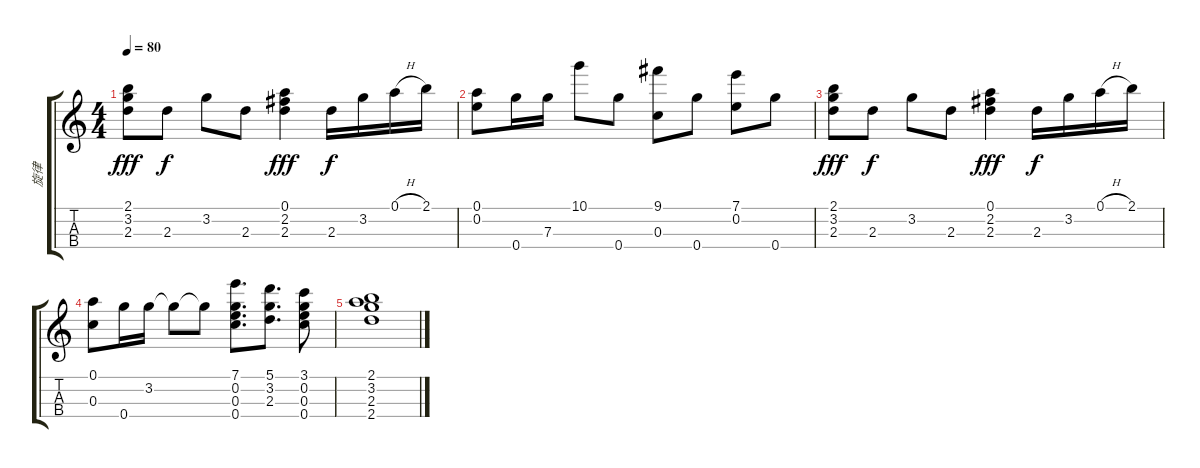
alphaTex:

\track ("旋律" "旋律") {instrument acousticguitarnylon}
\staff {score tabs}
\tuning (A4 E4 C4 G4) {hide}
\ts (4 4)
\tempo 80
\clef g2
\ks c
(2.1 3.2 2.3).8{dy fff} 2.3.8{dy f} 3.2.8 2.3.8 (0.1 2.2 2.3).4{dy fff} 2.3.16{dy f} 3.2.16 0.1{h}.16 2.1.16 |
(0.1 0.2).8 0.4.16 7.3.16 10.1.8 0.4.8 (9.1 0.3).8 0.4.8 (7.1 0.2).8 0.4.8 |
(2.1 3.2 2.3).8{dy fff} 2.3.8{dy f} 3.2.8 2.3.8 (0.1 2.2 2.3).4{dy fff} 2.3.16{dy f} 3.2.16 0.1{h}.16 2.1.16 |
(0.1 0.3).8 0.4.16 3.2.16 3.2{t}.8 3.2{t}.8 (7.1 0.2 0.3 0.4).8{d} (5.1 3.2 2.3).8{d} (3.1 0.2 0.3 0.4).8 |
(2.1 3.2 2.3 2.4).1
